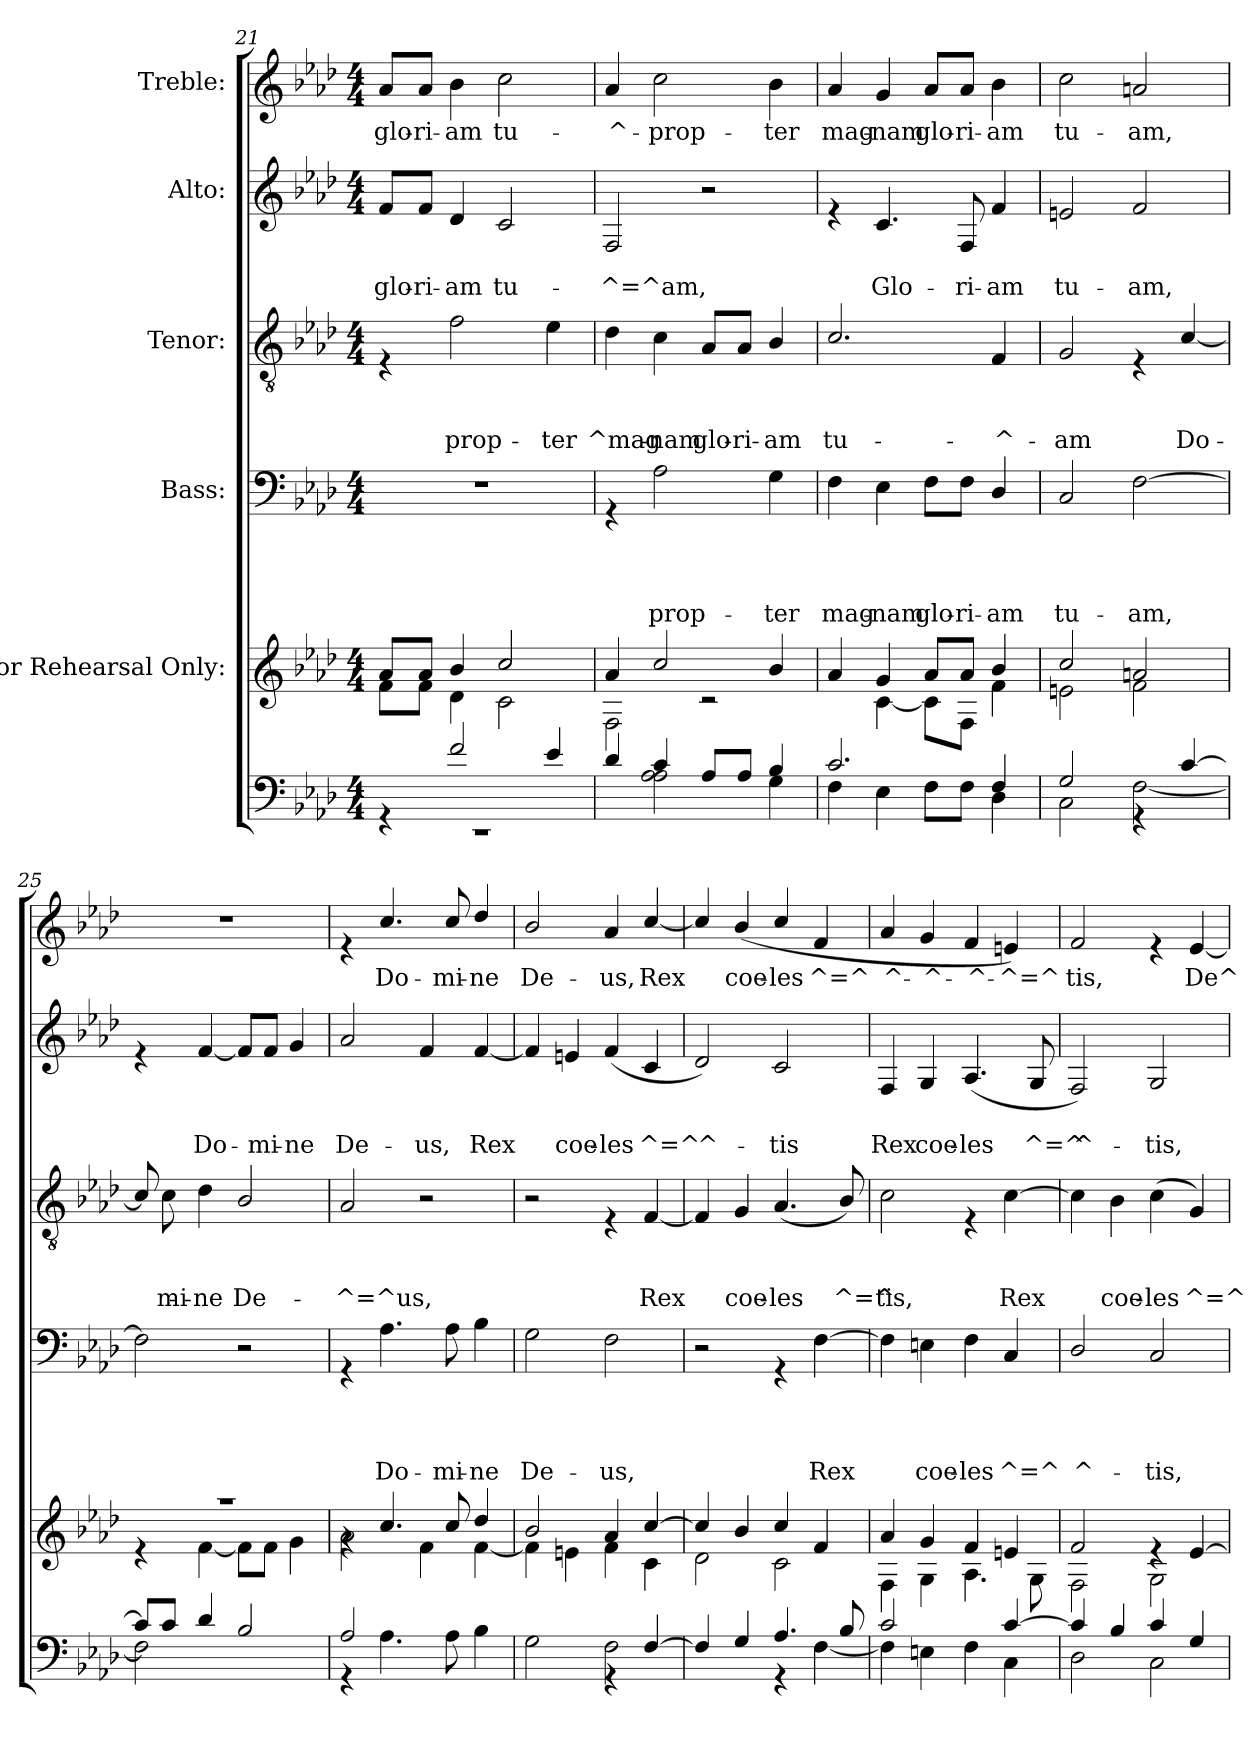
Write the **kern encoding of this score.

**kern	**kern	**kern	**text	**text	**text	**text	**kern	**text	**text	**text	**kern	**text	**text	**kern	**text
*part6	*part5	*part4	*part4	*part4	*part4	*part4	*part3	*part3	*part3	*part3	*part2	*part2	*part2	*part1	*part1
*staff6	*staff5	*staff4	*staff4	*staff4	*staff4	*staff4	*staff3	*staff3	*staff3	*staff3	*staff2	*staff2	*staff2	*staff1	*staff1
*	*I"For Rehearsal Only:	*I"Bass:	*	*	*	*	*I"Tenor:	*	*	*	*I"Alto:	*	*	*I"Treble:	*
*clefF4	*clefG2	*clefF4	*	*	*	*	*clefGv2	*	*	*	*clefG2	*	*	*clefG2	*
*k[b-e-a-d-]	*k[b-e-a-d-]	*k[b-e-a-d-]	*	*	*	*	*k[b-e-a-d-]	*	*	*	*k[b-e-a-d-]	*	*	*k[b-e-a-d-]	*
*A-:	*A-:	*A-:	*	*	*	*	*A-:	*	*	*	*A-:	*	*	*A-:	*
*M4/4	*M4/4	*M4/4	*	*	*	*	*M4/4	*	*	*	*M4/4	*	*	*M4/4	*
=21	=21	=21	=21	=21	=21	=21	=21	=21	=21	=21	=21	=21	=21	=21	=21
*^	*^	*	*	*	*	*	*	*	*	*	*	*	*	*	*
!	!	!	!	!	!	!	!	!	!	!	!	!	!	!	!LO:LY:b	!	!LO:LY:b
4rGG	1rEE	8a-/L	8f\L	1r	.	.	.	.	4rE	.	.	.	8f/L	.	glo-	8a-/L	glo-
!	!	!	!	!	!	!	!	!	!	!	!	!	!	!	!LO:LY:b	!	!LO:LY:b
.	.	8a-/J	8f\J	.	.	.	.	.	.	.	.	.	8f/J	.	-ri-	8a-/J	-ri-
!	!	!	!	!	!	!	!	!	!	!	!	!LO:LY:b	!	!	!LO:LY:b	!	!LO:LY:b
2f/	.	4b-/	4d-\	.	.	.	.	.	2f\	.	.	prop-	4d-/	.	-am	4b-\	-am
!	!	!	!	!	!	!	!	!	!	!	!	!	!	!	!LO:LY:b	!	!LO:LY:b
.	.	2cc/	2c\	.	.	.	.	.	.	.	.	.	2c/	.	tu-	2cc\	tu-
!	!	!	!	!	!	!	!	!	!	!	!	!LO:LY:b	!	!	!	!	!
4e-/	.	.	.	.	.	.	.	.	4e-\	.	.	-ter	.	.	.	.	.
!!LO:LB:g=z
=22	=22	=22	=22	=22	=22	=22	=22	=22	=22	=22	=22	=22	=22	=22	=22	=22	=22
!	!	!	!	!	!	!	!	!	!	!	!	!LO:LY:b	!	!	!LO:LY:b	!	!LO:LY:b
4d-/	4ryy	4a-/	2F\	4rGG	.	.	.	.	4d-\	.	.	^mag-	2F/	.	-^=^am,	4a-/	-^-
!	!	!	!	!	!	!	!	!LO:LY:b	!	!	!	!LO:LY:b	!	!	!	!	!LO:LY:b
4c/	2A-\ 2A-\	2cc/	.	2A-\	.	.	.	prop-	4c\	.	.	-nam	.	.	.	2cc\	-prop-
!	!	!	!	!	!	!	!	!	!	!	!	!LO:LY:b	!	!	!	!	!
8A-/L	.	.	2rc	.	.	.	.	.	8A-/L	.	.	glo-	2r	.	.	.	.
!	!	!	!	!	!	!	!	!	!	!	!	!LO:LY:b	!	!	!	!	!
8A-/J	.	.	.	.	.	.	.	.	8A-/J	.	.	-ri-	.	.	.	.	.
!	!	!	!	!	!	!	!	!LO:LY:b	!	!	!	!LO:LY:b	!	!	!	!	!LO:LY:b
4B-/	4G\	4b-/	.	4G\	.	.	.	-ter	4B-/	.	.	-am	.	.	.	4b-\	-ter
=23	=23	=23	=23	=23	=23	=23	=23	=23	=23	=23	=23	=23	=23	=23	=23	=23	=23
!	!	!	!	!	!	!	!	!LO:LY:b	!	!	!	!LO:LY:b	!	!	!	!	!LO:LY:b
2.c/	4F\	4a-/	4ryy	4F\	.	.	.	mag-	2.c/	.	.	tu-	4re	.	.	4a-/	mag-
!	!	!	!	!	!	!	!	!LO:LY:b	!	!	!	!	!	!	!LO:LY:b	!	!LO:LY:b
.	4E-\	4g/	[>4c\	4E-\	.	.	.	-nam	.	.	.	.	4.c/	.	Glo-	4g/	-nam
!	!	!	!	!	!	!	!	!LO:LY:b	!	!	!	!	!	!	!	!	!LO:LY:b
.	8F\L	8a-/L	8c\L]	8F\L	.	.	.	glo-	.	.	.	.	.	.	.	8a-/L	glo-
!	!	!	!	!	!	!	!	!LO:LY:b	!	!	!	!	!	!	!LO:LY:b	!	!LO:LY:b
.	8F\J	8a-/J	8F\J	8F\J	.	.	.	-ri-	.	.	.	.	8F/	.	-ri-	8a-/J	-ri-
!	!	!	!	!	!	!	!	!LO:LY:b	!	!	!	!LO:LY:b	!	!	!LO:LY:b	!	!LO:LY:b
4F/	4D-\	4b-/	4f\	4D-/	.	.	.	-am	4F/	.	.	-^-	4f/	.	-am	4b-\	-am
=24	=24	=24	=24	=24	=24	=24	=24	=24	=24	=24	=24	=24	=24	=24	=24	=24	=24
!	!	!	!	!	!	!	!	!LO:LY:b	!	!	!	!LO:LY:b	!	!	!LO:LY:b	!	!LO:LY:b
2G/	2C\	2cc/	2en\	2C/	.	.	.	tu-	2G/	.	.	-am	2en/	.	tu-	2cc\	tu-
!	!	!	!	!	!	!	!	!LO:LY:b	!	!	!	!	!	!	!LO:LY:b	!	!LO:LY:b
4rGG	[>2F\	2an/	2f\	[>2F\	.	.	.	-am,	4rE	.	.	.	2f/	.	-am,	2an/	-am,
!	!	!	!	!	!	!	!	!	!	!	!	!LO:LY:b	!	!	!	!	!
[<4c/	.	.	.	.	.	.	.	.	[<4c/	.	.	Do-	.	.	.	.	.
=25	=25	=25	=25	=25	=25	=25	=25	=25	=25	=25	=25	=25	=25	=25	=25	=25	=25
*	*	*	*	*	*	*	*	*	*^	*	*	*	*	*	*	*	*
8c/L]	2F\]	1raa	4re	2F\]	.	.	.	.	8c/]	8ryy	.	.	.	4re	.	.	1r	.
!	!	!	!	!	!	!	!	!	!	!	!	!	!LO:LY:b	!	!	!	!	!
8c/J	.	.	.	.	.	.	.	.	4.ryy	8c\	.	.	-mi-	.	.	.	.	.
!	!	!	!	!	!	!	!	!	!	!	!	!	!LO:LY:b	!	!	!LO:LY:b	!	!
4d-/	.	.	[>4f\	.	.	.	.	.	.	4d-\	.	.	-ne	[<4f/	.	Do-	.	.
!	!	!	!	!	!	!	!	!	!	!	!	!	!LO:LY:b	!	!	!	!	!
2B-/	2ryy	.	8f\L]	2r	.	.	.	.	2B-/	2ryy	.	.	-De-	8f/L]	.	.	.	.
!	!	!	!	!	!	!	!	!	!	!	!	!	!	!	!	!LO:LY:b	!	!
.	.	.	8f\J	.	.	.	.	.	.	.	.	.	.	8f/J	.	-mi-	.	.
!	!	!	!	!	!	!	!	!	!	!	!	!	!	!	!	!LO:LY:b	!	!
.	.	.	4g\	.	.	.	.	.	.	.	.	.	.	4g/	.	-ne	.	.
*	*	*	*	*	*	*	*	*	*v	*v	*	*	*	*	*	*	*	*
!!LO:PB:g=z
=26	=26	=26	=26	=26	=26	=26	=26	=26	=26	=26	=26	=26	=26	=26	=26	=26	=26
!	!	!	!	!	!	!	!	!	!	!	!	!LO:LY:b	!	!	!LO:LY:b	!	!
2A-/	4rFF	4rg	2a-\	4rGG	.	.	.	.	2A-/	.	.	^=^us,	2a-/	.	De-	4re	.
!	!	!	!	!	!	!	!	!LO:LY:b	!	!	!	!	!	!	!	!	!LO:LY:b
.	4.A-\	4.cc/	.	4.A-\	.	.	.	Do-	.	.	.	.	.	.	.	4.cc/	Do-
!	!	!	!	!	!	!	!	!	!	!	!	!	!	!	!LO:LY:b	!	!
2ryy	.	.	4f\	.	.	.	.	.	2r	.	.	.	4f/	.	-us,	.	.
!	!	!	!	!	!	!	!	!LO:LY:b	!	!	!	!	!	!	!	!	!LO:LY:b
.	8A-\	8cc/	.	8A-\	.	.	.	-mi-	.	.	.	.	.	.	.	8cc/	-mi-
!	!	!	!	!	!	!	!	!LO:LY:b	!	!	!	!	!	!	!LO:LY:b	!	!LO:LY:b
.	4B-\	4dd-/	[>4f\	4B-\	.	.	.	-ne	.	.	.	.	[<4f/	.	Rex	4dd-/	-ne
=27	=27	=27	=27	=27	=27	=27	=27	=27	=27	=27	=27	=27	=27	=27	=27	=27	=27
!	!	!	!	!	!	!	!	!LO:LY:b	!	!	!	!	!	!	!	!	!LO:LY:b
2ryy	2G\	2b-/	4f\]	2G\	.	.	.	De-	2r	.	.	.	4f/]	.	.	2b-/	De-
!	!	!	!	!	!	!	!	!	!	!	!	!	!	!	!LO:LY:b	!	!
.	.	.	4en\	.	.	.	.	.	.	.	.	.	4en/	.	coe-	.	.
!	!	!	!	!	!	!	!	!LO:LY:b	!	!	!	!	!	!	!LO:LY:b	!	!LO:LY:b
4rGG	2F\	4a-/	4f\	2F\	.	.	.	-us,	4rE	.	.	.	(<4f/	.	-les	4a-/	-us,
!	!	!	!	!	!	!	!	!	!	!	!	!LO:LY:b	!	!	!LO:LY:b	!	!LO:LY:b
[<4F/	.	[<4cc/	4c\	.	.	.	.	.	[<4F/	.	.	Rex	4c/	.	^=^	[<4cc/	Rex
=28	=28	=28	=28	=28	=28	=28	=28	=28	=28	=28	=28	=28	=28	=28	=28	=28	=28
!	!	!	!	!	!	!	!	!	!	!	!	!	!	!	!LO:LY:b	!	!
4F/]	2ryy	4cc/]	2d-\	2r	.	.	.	.	4F/]	.	.	.	2d-/)	.	^-	4cc/]	.
!	!	!	!	!	!	!	!	!	!	!	!	!LO:LY:b	!	!	!	!	!LO:LY:b
4G/	.	4b-/	.	.	.	.	.	.	4G/	.	.	coe-	.	.	.	(<4b-/	coe-
!	!	!	!	!	!	!	!	!	!	!	!	!LO:LY:b	!	!	!LO:LY:b	!	!LO:LY:b
4.A-/	4rFF	4cc/	2c\	4rGG	.	.	.	.	(<4.A-/	.	.	-les	2c/	.	-tis	4cc/	-les
!	!	!	!	!	!	!	!	!LO:LY:b	!	!	!	!	!	!	!	!	!LO:LY:b
.	[>4F\	4f/	.	[>4F\	.	.	.	Rex	.	.	.	.	.	.	.	4f/	^=^
!	!	!	!	!	!	!	!	!	!	!	!	!LO:LY:b	!	!	!	!	!
8B-/	.	.	.	.	.	.	.	.	8B-/)	.	.	^=^	.	.	.	.	.
=29	=29	=29	=29	=29	=29	=29	=29	=29	=29	=29	=29	=29	=29	=29	=29	=29	=29
!	!	!	!	!	!	!	!	!	!	!	!	!LO:LY:b	!	!	!LO:LY:b	!	!LO:LY:b
2c/	4F\]	4a-/	4F\	4F\]	.	.	.	.	2c\	.	.	tis,	4F/	.	Rex	4a-/	^-
!	!	!	!	!	!	!	!	!LO:LY:b	!	!	!	!	!	!	!LO:LY:b	!	!LO:LY:b
.	4En\	4g/	4G\	4En\	.	.	.	coe-	.	.	.	.	4G/	.	coe-	4g/	-^-
!	!	!	!	!	!	!	!	!LO:LY:b	!	!	!	!	!	!	!LO:LY:b	!	!LO:LY:b
4ryy	4F\	4f/	4.A-\	4F\	.	.	.	-les	4rE	.	.	.	(<4.A-/	.	-les	4f/	-^-
!	!	!	!	!	!	!	!	!LO:LY:b	!	!	!	!LO:LY:b	!	!	!	!	!LO:LY:b
[<4c/	4C\	4en/	.	4C/	.	.	.	^=^	[>4c\	.	.	Rex	.	.	.	4en/)	-^=^
!	!	!	!	!	!	!	!	!	!	!	!	!	!	!	!LO:LY:b	!	!
.	.	.	8G\	.	.	.	.	.	.	.	.	.	8G/	.	^=^	.	.
=30	=30	=30	=30	=30	=30	=30	=30	=30	=30	=30	=30	=30	=30	=30	=30	=30	=30
!	!	!	!	!	!	!	!	!LO:LY:b	!	!	!	!	!	!	!LO:LY:b	!	!LO:LY:b
4c/]	2D-\	2f/	2F\	2D-/	.	.	.	^-	4c\]	.	.	.	2F/)	.	^-	2f/	tis,
!	!	!	!	!	!	!	!	!	!	!	!	!LO:LY:b	!	!	!	!	!
4B-/	.	.	.	.	.	.	.	.	4B-\	.	.	coe-	.	.	.	.	.
!	!	!	!	!	!	!	!	!LO:LY:b	!	!	!	!LO:LY:b	!	!	!LO:LY:b	!	!
4c/	2C\	4re	2G\	2C/	.	.	.	-tis,	(>4c\	.	.	-les	2G/	.	-tis,	4re	.
!	!	!	!	!	!	!	!	!	!	!	!	!LO:LY:b	!	!	!	!	!LO:LY:b
4G/	.	[<4e-/	.	.	.	.	.	.	4G/)	.	.	^=^	.	.	.	[<4e-/	De^-
*v	*v	*	*	*	*	*	*	*	*	*	*	*	*	*	*	*	*
*	*v	*v	*	*	*	*	*	*	*	*	*	*	*	*	*	*
=	=	=	=	=	=	=	=	=	=	=	=	=	=	=	=
*-	*-	*-	*-	*-	*-	*-	*-	*-	*-	*-	*-	*-	*-	*-	*-
